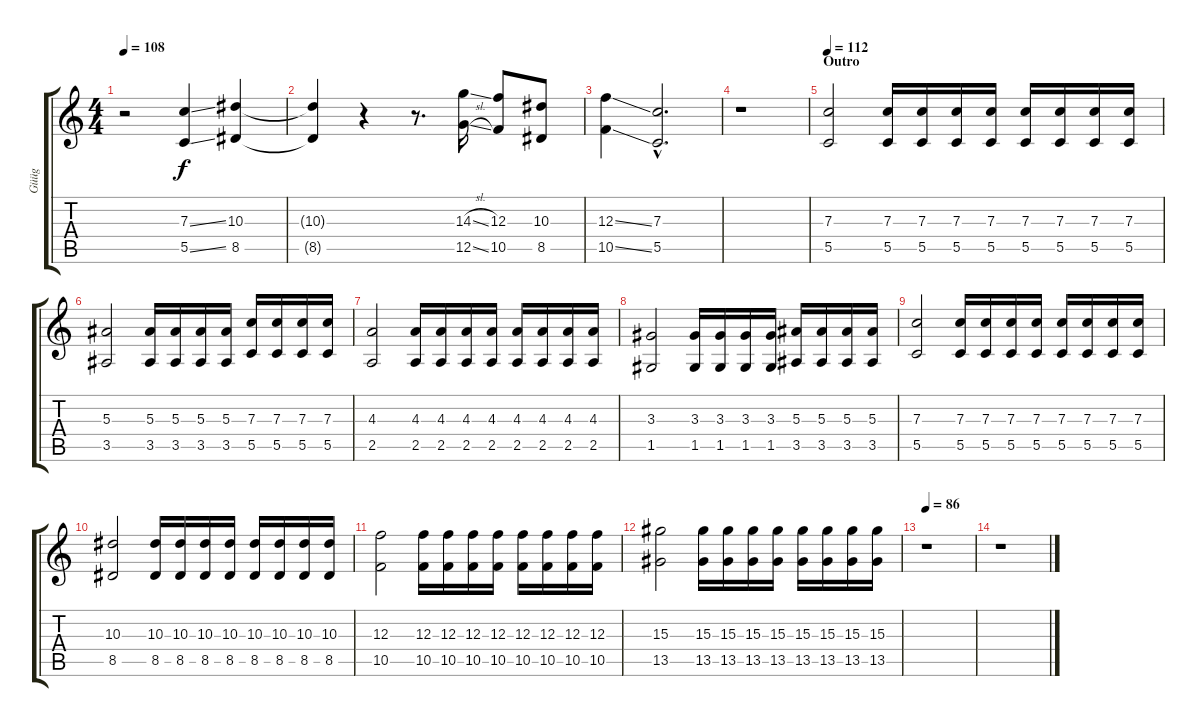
\track ("Güüg" "Güüg") {instrument distortionguitar}
\staff {score tabs}
\tuning (D4 A3 F3 C3 G2 C2) {hide}
\ts (4 4)
\tempo 108
\clef g2
\ks c
r.2{dy f balance 2} (7.3{ss} 5.5{ss}).4 (10.3 8.5).4 |
(10.3{t} 8.5{t}).4 r.4 r.8{d} (14.3{sl} 12.5{sl}).16 (12.3 10.5).8 (10.3 8.5).8 |
(12.3{ss} 10.5{ss}).4 (7.3{hac} 5.5{hac}).2{d} |
r.1 |
\section ("" "Outro")
\tempo 112
(7.3 5.5).2{balance 8} (7.3 5.5).16 (7.3 5.5).16 (7.3 5.5).16 (7.3 5.5).16 (7.3 5.5).16 (7.3 5.5).16 (7.3 5.5).16 (7.3 5.5).16 |
(5.3 3.5).2 (5.3 3.5).16 (5.3 3.5).16 (5.3 3.5).16 (5.3 3.5).16 (7.3 5.5).16 (7.3 5.5).16 (7.3 5.5).16 (7.3 5.5).16 |
(4.3 2.5).2 (4.3 2.5).16 (4.3 2.5).16 (4.3 2.5).16 (4.3 2.5).16 (4.3 2.5).16 (4.3 2.5).16 (4.3 2.5).16 (4.3 2.5).16 |
(3.3 1.5).2 (3.3 1.5).16 (3.3 1.5).16 (3.3 1.5).16 (3.3 1.5).16 (5.3 3.5).16 (5.3 3.5).16 (5.3 3.5).16 (5.3 3.5).16 |
(7.3 5.5).2 (7.3 5.5).16 (7.3 5.5).16 (7.3 5.5).16 (7.3 5.5).16 (7.3 5.5).16 (7.3 5.5).16 (7.3 5.5).16 (7.3 5.5).16 |
(10.3 8.5).2 (10.3 8.5).16 (10.3 8.5).16 (10.3 8.5).16 (10.3 8.5).16 (10.3 8.5).16 (10.3 8.5).16 (10.3 8.5).16 (10.3 8.5).16 |
(12.3 10.5).2 (12.3 10.5).16 (12.3 10.5).16 (12.3 10.5).16 (12.3 10.5).16 (12.3 10.5).16 (12.3 10.5).16 (12.3 10.5).16 (12.3 10.5).16 |
(15.3 13.5).2 (15.3 13.5).16 (15.3 13.5).16 (15.3 13.5).16 (15.3 13.5).16 (15.3 13.5).16 (15.3 13.5).16 (15.3 13.5).16 (15.3 13.5).16 |
\tempo 86
r.1 |
r.1
